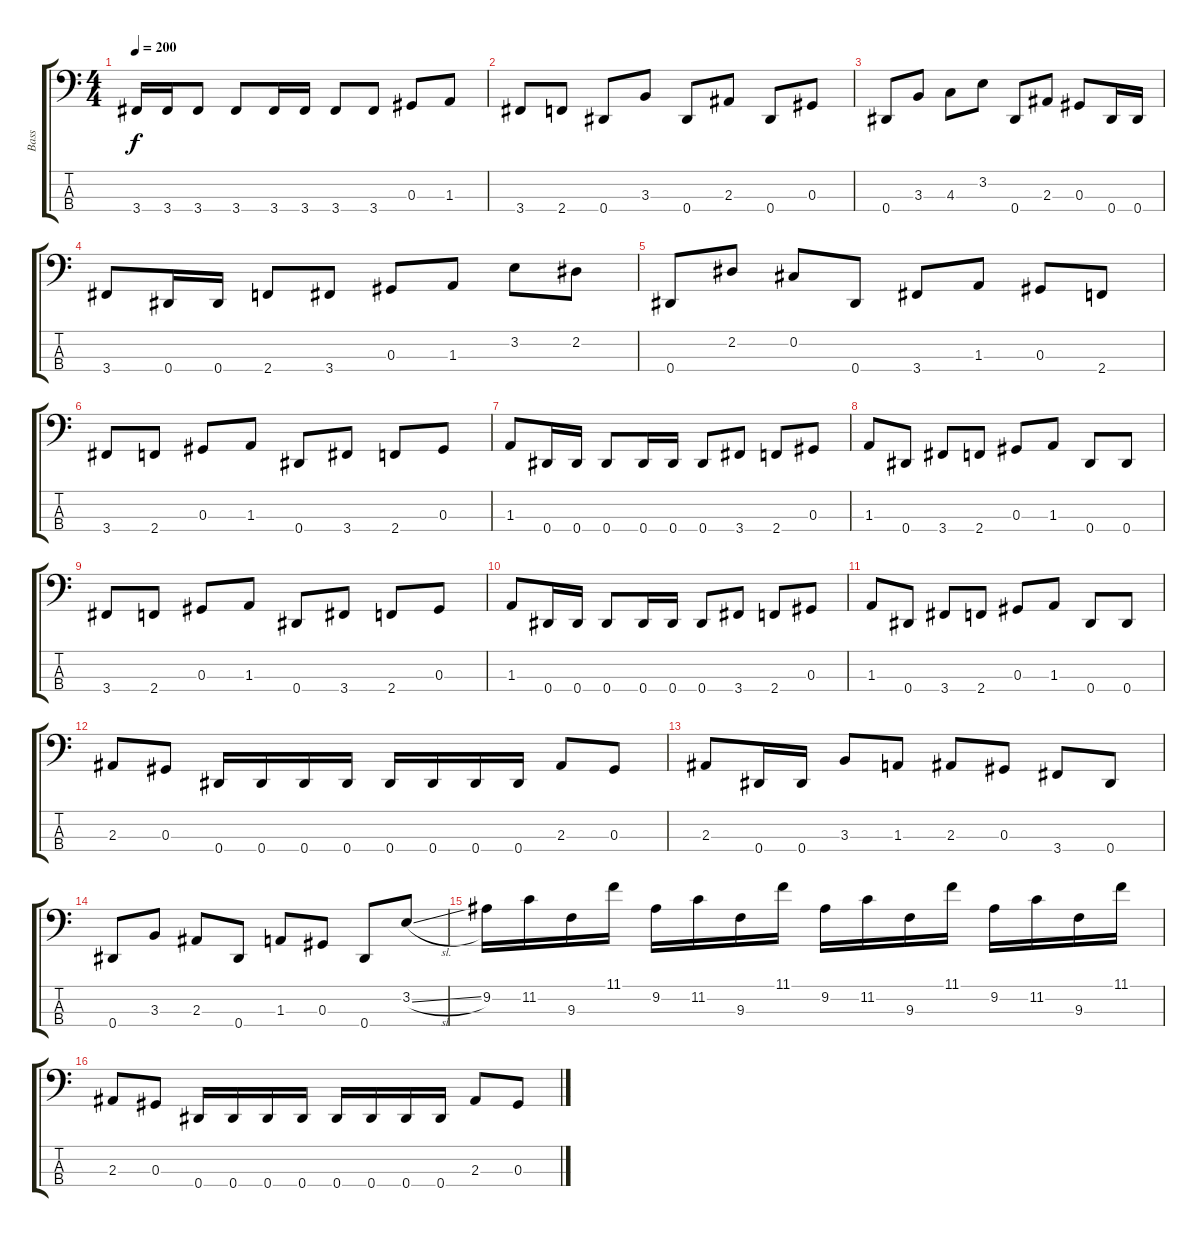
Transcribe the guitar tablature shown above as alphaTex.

\track ("Bass" "Bass") {instrument electricbasspick}
\staff {score tabs}
\tuning (Gb2 Db2 Ab1 Eb1) {hide}
\ts (4 4)
\tempo 200
\clef f4
\ks c
3.4.16{dy f} 3.4.16 3.4.8 3.4.8 3.4.16 3.4.16 3.4.8 3.4.8 0.3.8 1.3.8 |
3.4.8 2.4.8 0.4.8 3.3.8 0.4.8 2.3.8 0.4.8 0.3.8 |
0.4.8 3.3.8 4.3.8 3.2.8 0.4.8 2.3.8 0.3.8 0.4.16 0.4.16 |
3.4.8 0.4.16 0.4.16 2.4.8 3.4.8 0.3.8 1.3.8 3.2.8 2.2.8 |
0.4.8 2.2.8 0.2.8 0.4.8 3.4.8 1.3.8 0.3.8 2.4.8 |
3.4.8 2.4.8 0.3.8 1.3.8 0.4.8 3.4.8 2.4.8 0.3.8 |
1.3.8 0.4.16 0.4.16 0.4.8 0.4.16 0.4.16 0.4.8 3.4.8 2.4.8 0.3.8 |
1.3.8 0.4.8 3.4.8 2.4.8 0.3.8 1.3.8 0.4.8 0.4.8 |
3.4.8 2.4.8 0.3.8 1.3.8 0.4.8 3.4.8 2.4.8 0.3.8 |
1.3.8 0.4.16 0.4.16 0.4.8 0.4.16 0.4.16 0.4.8 3.4.8 2.4.8 0.3.8 |
1.3.8 0.4.8 3.4.8 2.4.8 0.3.8 1.3.8 0.4.8 0.4.8 |
2.3.8 0.3.8 0.4.16 0.4.16 0.4.16 0.4.16 0.4.16 0.4.16 0.4.16 0.4.16 2.3.8 0.3.8 |
2.3.8 0.4.16 0.4.16 3.3.8 1.3.8 2.3.8 0.3.8 3.4.8 0.4.8 |
0.4.8 3.3.8 2.3.8 0.4.8 1.3.8 0.3.8 0.4.8 3.2{sl}.8 |
9.2.16 11.2.16 9.3.16 11.1.16 9.2.16 11.2.16 9.3.16 11.1.16 9.2.16 11.2.16 9.3.16 11.1.16 9.2.16 11.2.16 9.3.16 11.1.16 |
2.3.8 0.3.8 0.4.16 0.4.16 0.4.16 0.4.16 0.4.16 0.4.16 0.4.16 0.4.16 2.3.8 0.3.8
